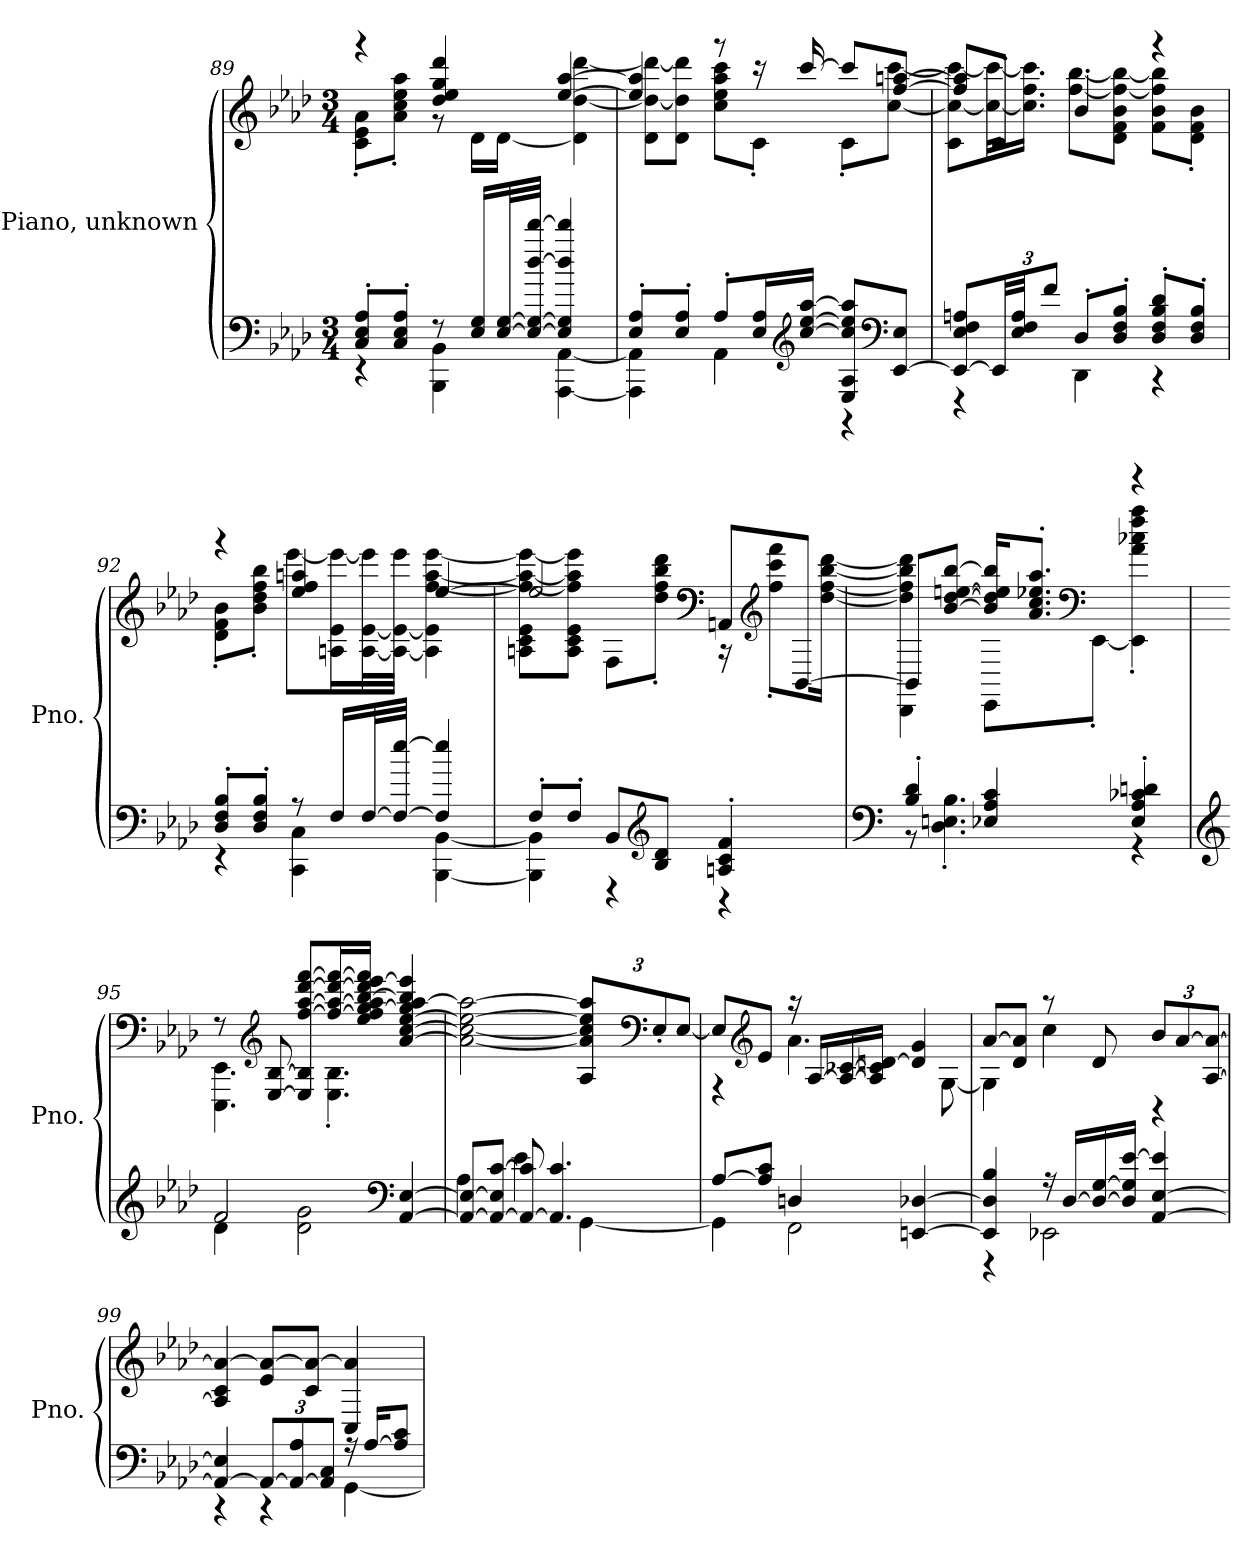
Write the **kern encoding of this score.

**kern	**kern
*part1	*part1
*staff2	*staff1
*I"Piano, unknown	*
*I'Pno.	*
*clefF4	*clefG2
*k[b-e-a-d-]	*k[b-e-a-d-]
*M3/4	*M3/4
=89	=89
*^	*^
8C/' 8E-/' 8A-/'L	4r	4r	8c\' 8e-\' 8a-\'L
8C/' 8E-/' 8A-/'J	.	.	8a-\' 8cc\' 8ee-\' 8aa-\'J
8r	4BBB-\ 4BB-\	4dd-/ 4ee-/ 4gg/ 4ddd-/	8r
16E-/ 16G/LL	.	.	16d-\LL
[32E-/ [32G/L	.	.	[16d-\JJ
32E-/_ 32G/_ [32dd-/ [32ddd-/JJJ	.	.	.
4E-/] 4G/] 4dd-/] 4ddd-/]	[4AAA-\ [4AA-\	[4ee-/ [4aa-/	4d-\] [4dd-\ [4ddd-\
=90	=90	=90	=90
8E-/' 8A-/'L	4AAA-\] 4AA-\]	4ee-/] 4aa-/]	8d-\ 8dd-\_ 8ddd-\_L
8E-/' 8A-/'J	.	.	8d-\ 8dd-\] 8ddd-\]J
8A-'/L	4AA-\	8r	8cc\ 8ee-\ 8aa-\ 8ccc\L
16E-/ 16A-/L	.	16r	8c'\J
*clefG2	*	*	*
[16cc/ [16ee-/ [16aa-/JJ	.	[16ccc/	.
8E-/ 8A-/ 8cc/] 8ee-/] 8aa-/]L	4r	8ccc/L]	8c'\L
*clefF4	*	*	*
[8EE-/ 8E-/J	.	[8ff/ [8aan/J	[8cc\ [8ccc\J
!!LO:LB:g=z	!!
=91	=91	=91	=91
8EE-/_ 8E-/ 8F/ 8An/L	4r	8ff/] 8aa/]L	8c\ 8cc\_ 8ccc\_L
*Xbrackettup	*	*	*
48EE-/LL]	.	8c'/J	32cc\_ 32ccc\_KL
48E-/ 48F/ 48A/JJ	.	.	.
.	.	.	16.cc\] 16.ff\ 16.ccc\]JJ
12f/J	.	.	.
8D-'/L	4DD-\	4b-'/	[8ff\ [8bb-\L
8D-/' 8F/' 8B-/'J	.	.	8d-\ 8f\ 8b-\ 8ff\_ 8bb-\_J
8D-/' 8F/' 8B-/' 8d-/'L	4r	4r	8f\ 8b-\ 8ff\] 8bb-\]L
8D-/' 8F/' 8B-/'J	.	.	8d-\' 8f\' 8b-\'J
=92	=92	=92	=92
8D-/' 8F/' 8B-/'L	4r	4r	8d-\' 8f\' 8b-\'L
8D-/' 8F/' 8B-/'J	.	.	8b-\' 8dd-\' 8ff\' 8bb-\'J
8r	4CC\ 4C\	4ee-/ 4ff/ 4aan/	[8eee-\L
16F/LL	.	.	16An\ 16e-\ 16eee-\_L
[32F/L	.	.	[32A\ [32e-\ 32eee-\]L
32F/_ [32ee-/JJJ	.	.	32A\_ 32e-\_ 32eee-\JJJ
4F/] 4ee-/]	[4BBB-\ [4BB-\	[4ee-/	4A\] 4e-\] [4ff\ [4aa\ [4eee-\
=93	=93	=93	=93
8F'/L	4BBB-\] 4BB-\]	2ee-/]	8An\ 8c\ 8e-\ 8ff\_ 8aa\_ 8eee-\_L
8F'/J	.	.	8A\ 8c\ 8e-\ 8ff\] 8aa\] 8eee-\]J
8BB-/L	4r	.	8F\L
*clefG2	*	*	*
8B-/ 8d-/J	.	.	8dd-\' 8ff\' 8bb-\' 8ddd-\'J
*	*	*clefF4	*
4An/' 4c/' 4f/'	4r	8AAn/L	16r
*	*	*clefG2	*
.	.	.	8ff\' 8ccc\' 8fff\'L
.	.	[8BB-/J	.
.	.	.	[16dd-\ [16ff\ [16bb-\ [16ddd-\Jk
!!LO:LB:g=z	!!
=94	=94	=94	=94
*clefF4	*	*	*
4B-/' 4d-/'	8r	8BB-/L]	4DD-\ 4dd-\] 4ff\] 4bb-\] 4ddd-\]
.	4.D-\' 4.En\' 4.B-\'	[8b-/ [8dd-/ [8een/ [8bb-/J	.
4E-X/ 4A-/ 4c/	.	16b-/] 16dd-/] 16ee/] 16bb-/]KL	8EE-\L
.	.	8.a-/' 8.cc/' 8.ee-X/' 8.aa-/'J	.
*	*	*clefF4	*
.	.	.	[8EE-'\J
4E-/' 4A-/' 4c-X/' 4dn/'	4r	4r	4EE-\]' 4a-\' 4cc-X\' 4ff\' 4aa-\'
=95	=95	=95	=95
*clefG2	*	*	*
2f/	4d-\	8r	4.EEE-\ 4.EE-\
*	*	*clefG2	*
.	.	[8E-/ [8B-/	.
.	2d-\ 2g\	8E-/] 8B-/] [8ff/ [8aa-/ [8ddd-/ [8fff/L	.
.	.	16ff/_ 16aa-/_ 16ddd-/_ 16fff/_L	4.E-\' 4.B-\'
.	.	16ee-/ 16ff/] [16gg/ 16aa-/] [16bb-/ 16ddd-/] [16eee-/ 16fff/]JJ	.
*clefF4	*	*	*
[4AA-/ [4E-/	.	[4a-/ [4cc/ [4ee-/ 4gg/] [4aa-/ 4bb-/] 4eee-/]	.
*	*	*v	*v
=96	=96	=96
8AA-/_ 8E-/_L	4A-\	2a-\_ 2cc\_ 2ee-\_ 2aa-\_
8AA-/_ 8E-/] [8c/J	.	.
8AA-/_ 8c/]	4e-\	.
4.AA-/] 4.c/	.	.
*	*	*Xbrackettup
.	[4GG\	12A-/ 12a-/] 12cc/] 12ee-/] 12aa-/]L
*	*	*clefF4
.	.	12E-'/
.	.	[12E-/J
!!LO:LB:g=z
=97	=97	=97
*	*	*^
[8A-/L	4GG\]	8E-/L]	4r
*	*	*clefG2	*
8A-/] 8c/J	.	8e-/J	.
4Dn/	2FF\	16r	4.a-\
.	.	[16A-/LL	.
.	.	16A-/_ [16c-X/	.
.	.	16A-/] 16c-/] [16dn/JJ	.
[4EEn/ [4D-X/	.	4d/] 4g/	.
.	.	.	[8G\
=98	=98	=98	=98
4EE/] 4D-/] 4B-/	4r	[8a-/L	4G\]
.	.	8d-/ 8a-/]J	.
16r	2EE-X\	8r	4cc\
[16D-/LL	.	.	.
16D-/_ [16G/	.	8d-/	.
16D-/] 16G/] [16e-/JJ	.	.	.
[4AA-/ [4E-/ 4e-/]	.	12b-/L	4r
.	.	[12a-/	.
.	.	[12A-/ 12a-/_J	.
*	*	*v	*v
=99	=99	=99
4AA-/_ 4E-/]	4r	4A-/] 4c/ 4a-/_
12AA-/L_	4r	8e-/ 8a-/_L
12AA-/_ 12A-/	.	.
.	.	8c/ 8a-/_J
12AA-/] 12C/J	.	.
16r	[4GG\	4C/ 4a-/]
[16A-/KL	.	.
8A-/] 8c/J	.	.
*v	*v	*
=	=
*-	*-
